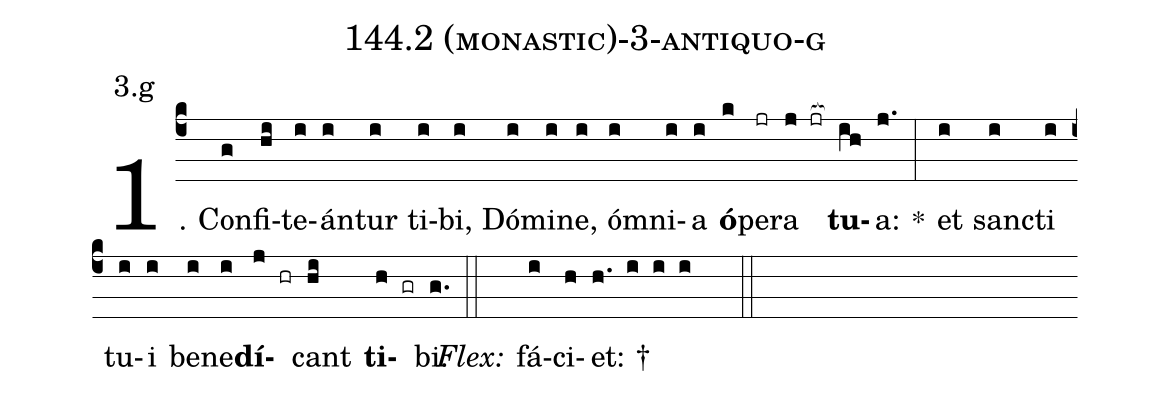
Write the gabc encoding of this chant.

name: 144.2 (monastic)-3-antiquo-g;
annotation: 3.g;
%%
(c4)1. Con(g)fi(hi)te(i)án(i)tur(i) ti(i)bi,(i) Dó(i)mi(i)ne,(i) óm(i)ni(i)a(i) <b>ó</b>(k)pe(jr)ra(j jr[ocb:1{]) <b>tu</b>(ih[ocb:0}])a:(j.) *(:) et(i) sanc(i)ti(i) tu(i)i(i) be(i)ne(i)<b>dí</b>(j hr)cant(hi) <b>ti</b>(h gr)bi.(g.) (::)
<i>Flex:</i>()  fá(i)ci(h)et: †(h. i i i  ::)
